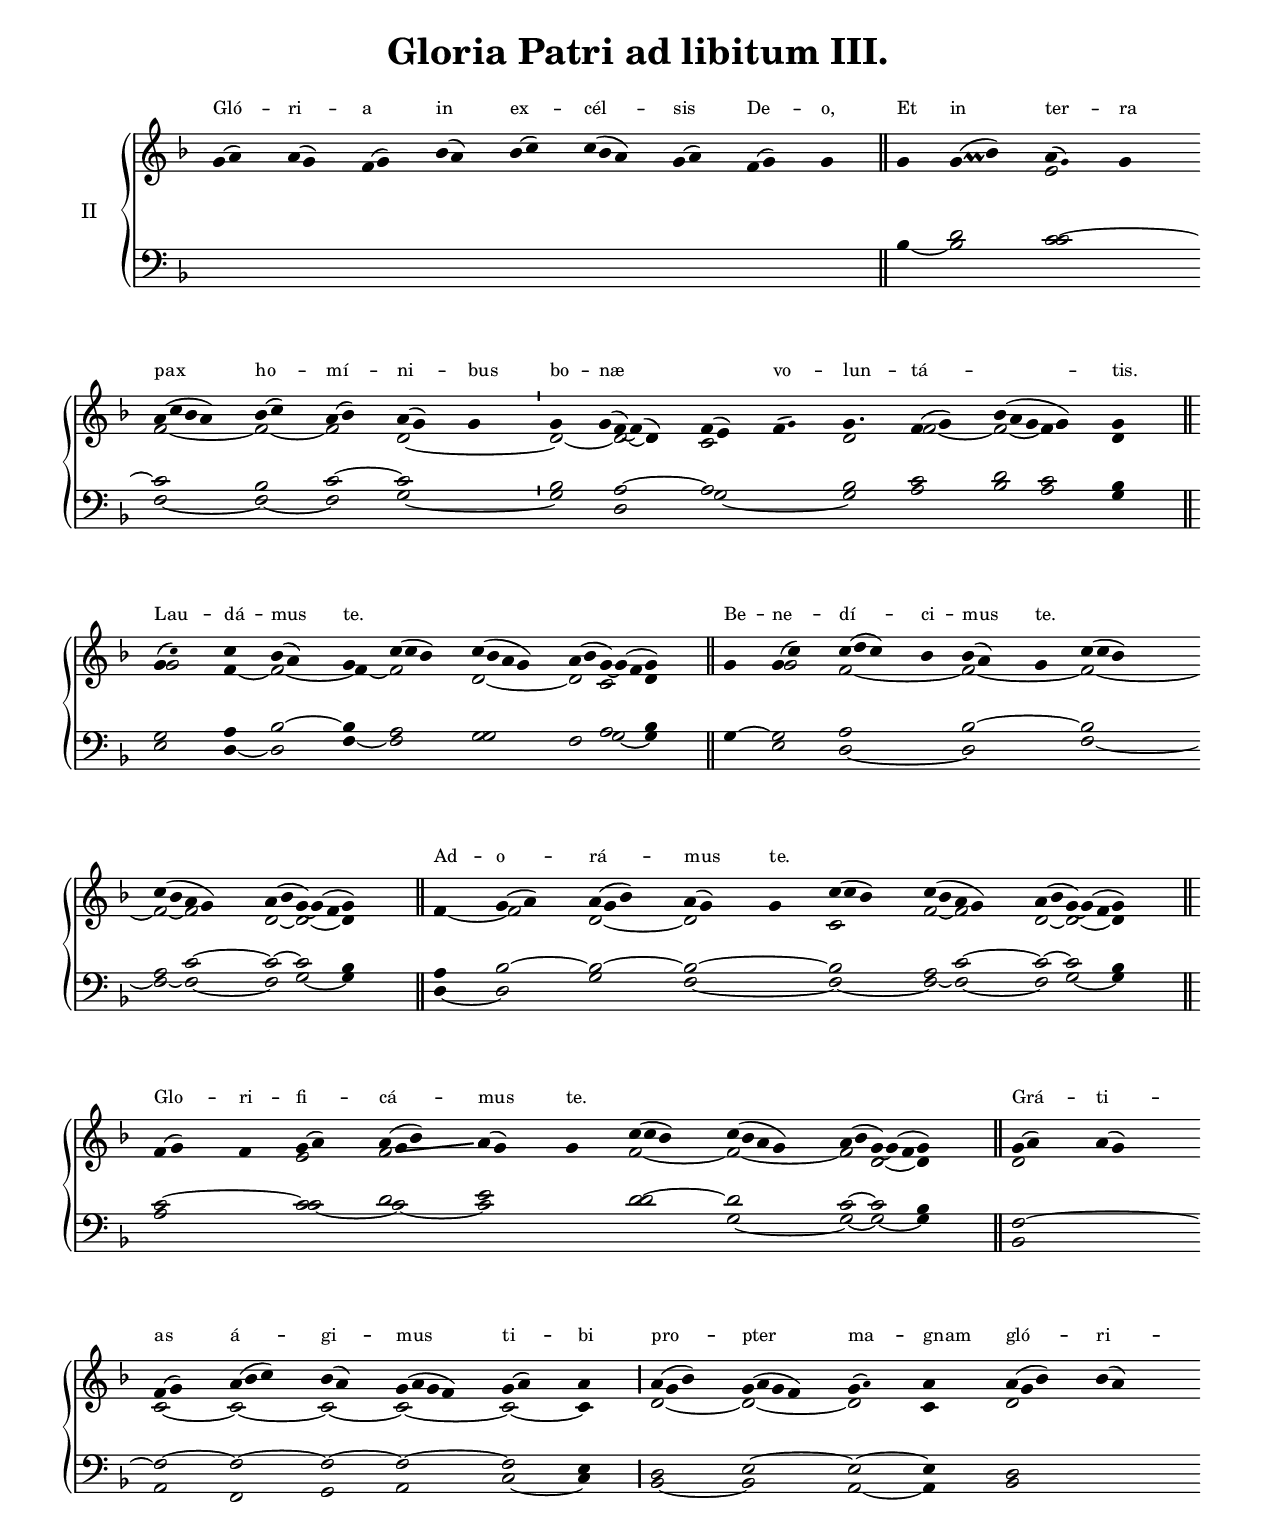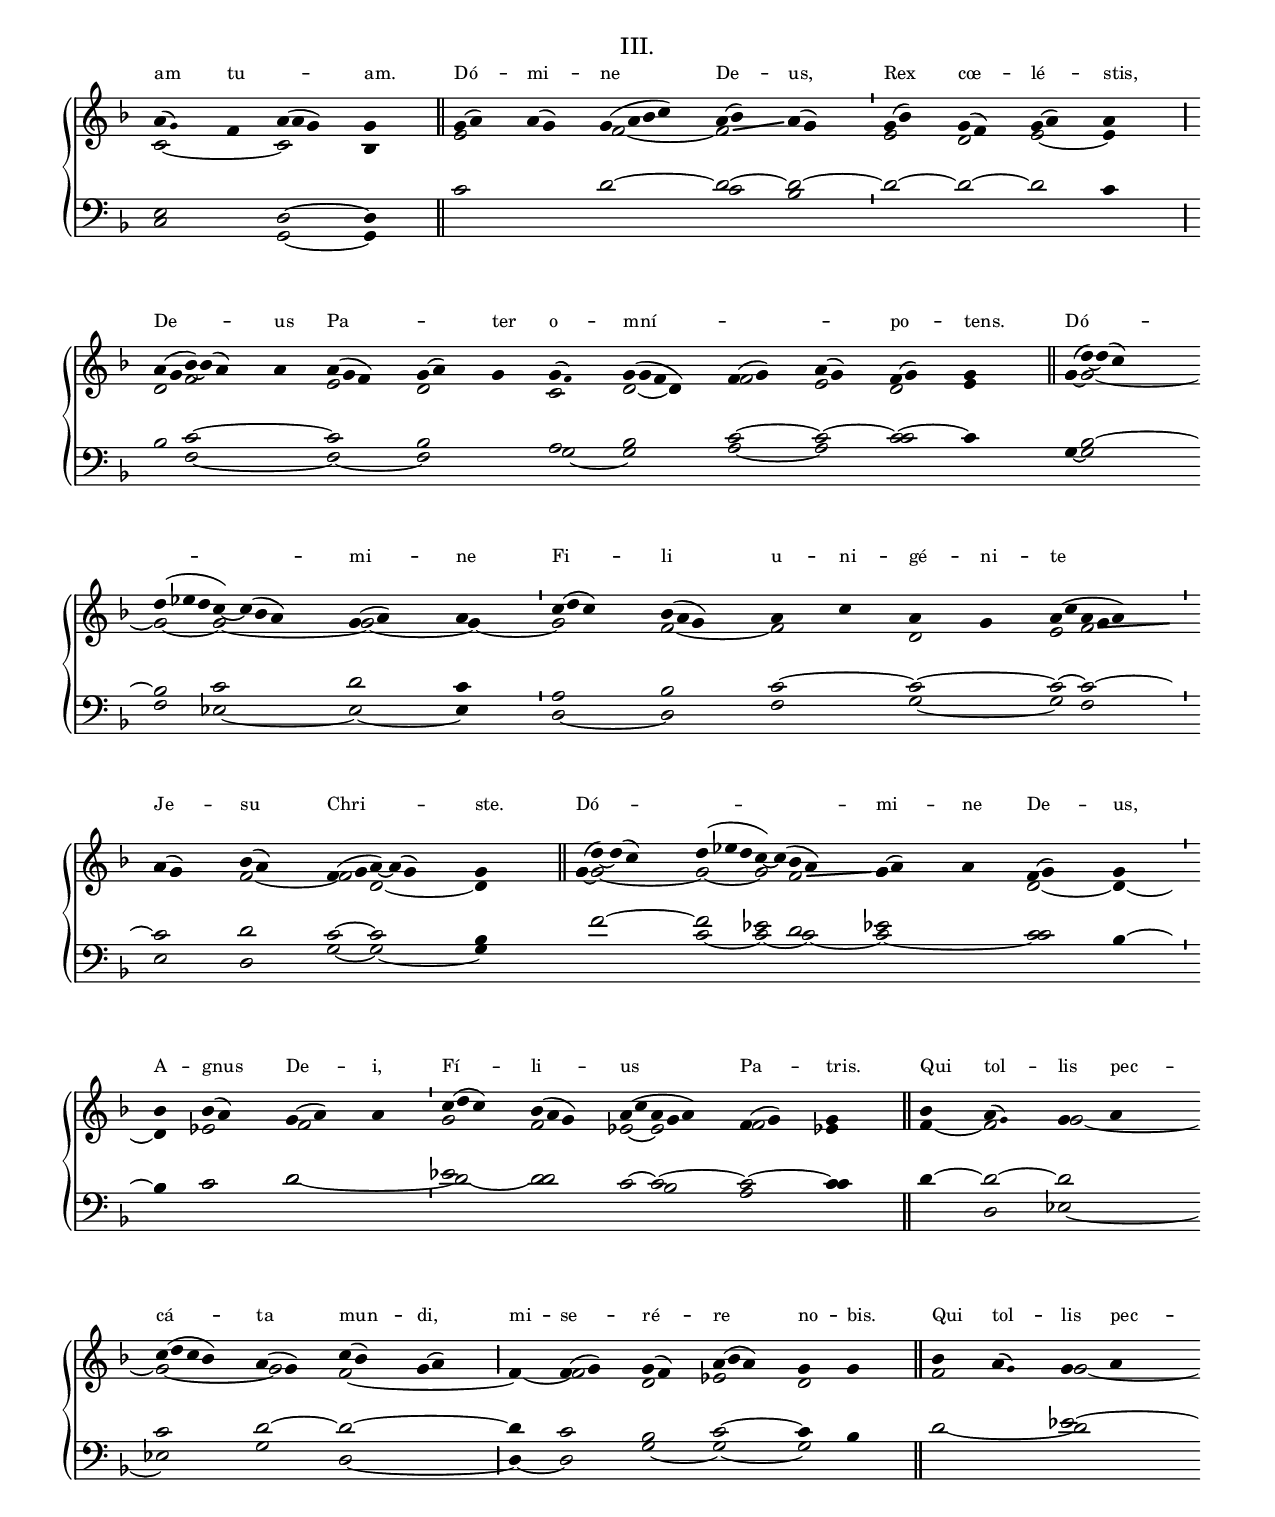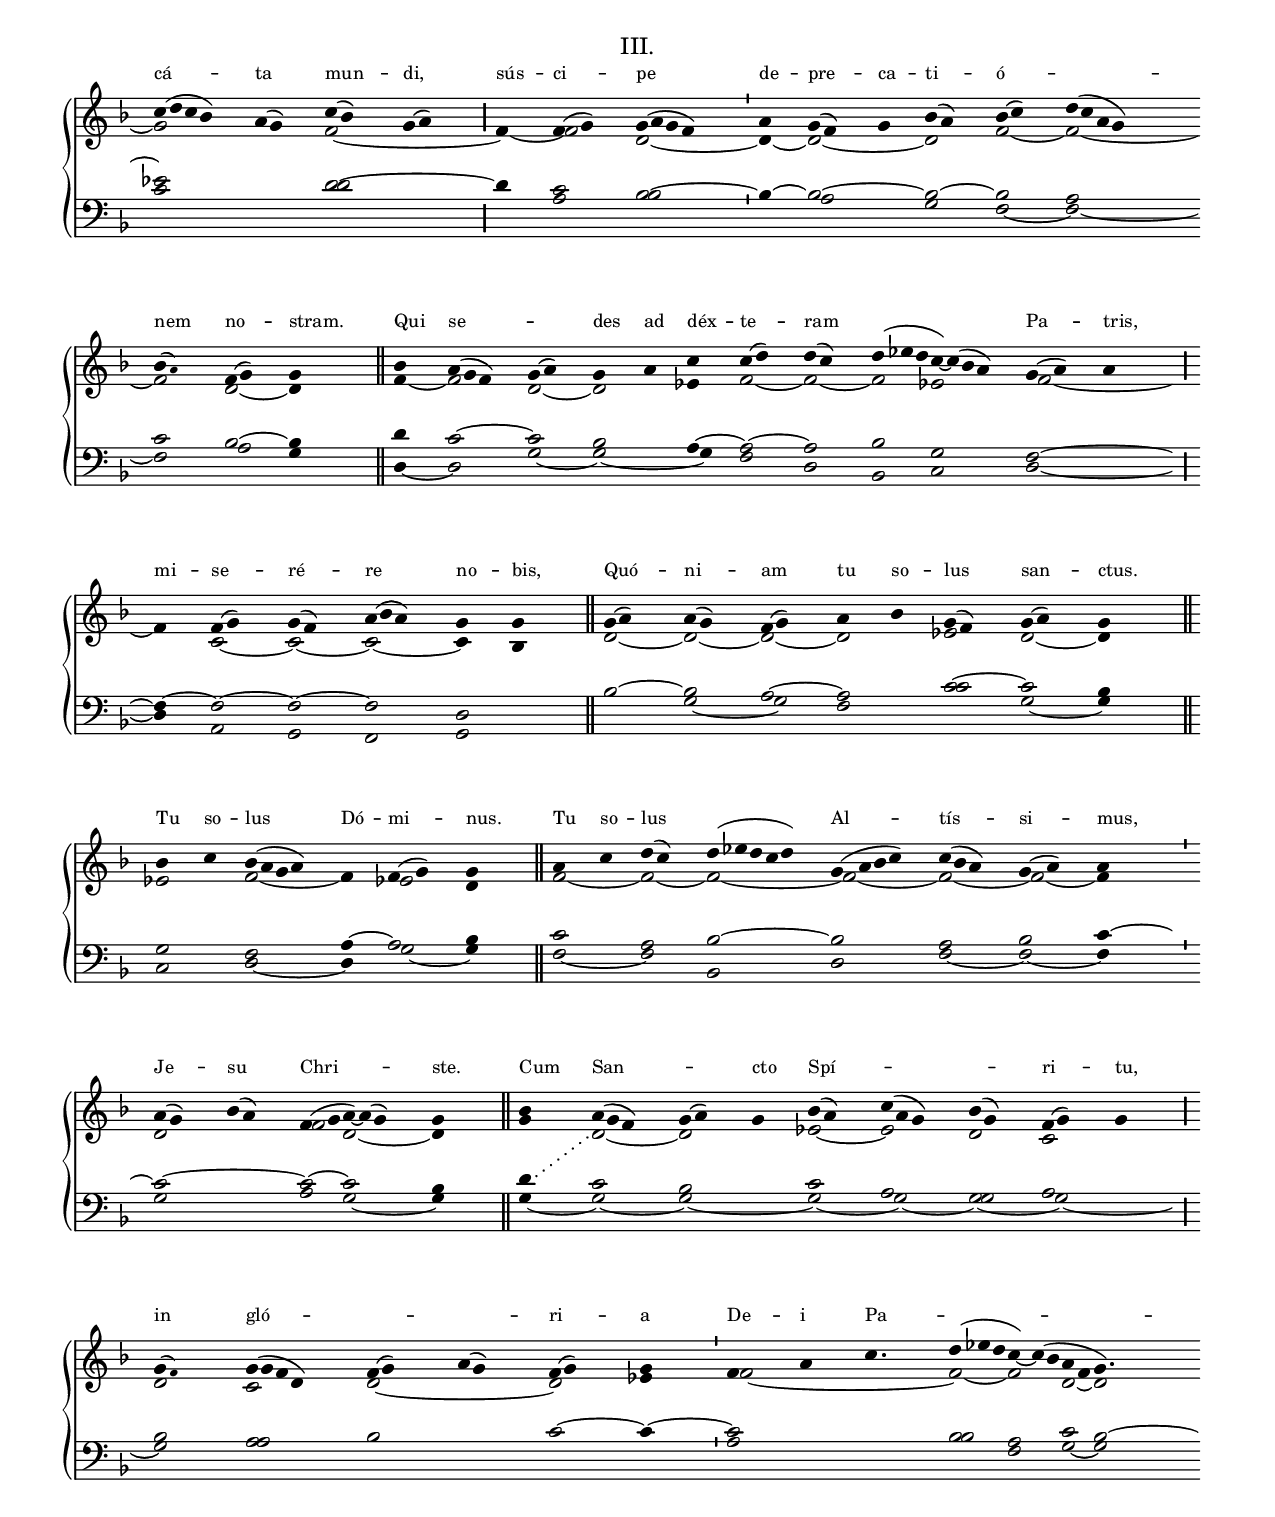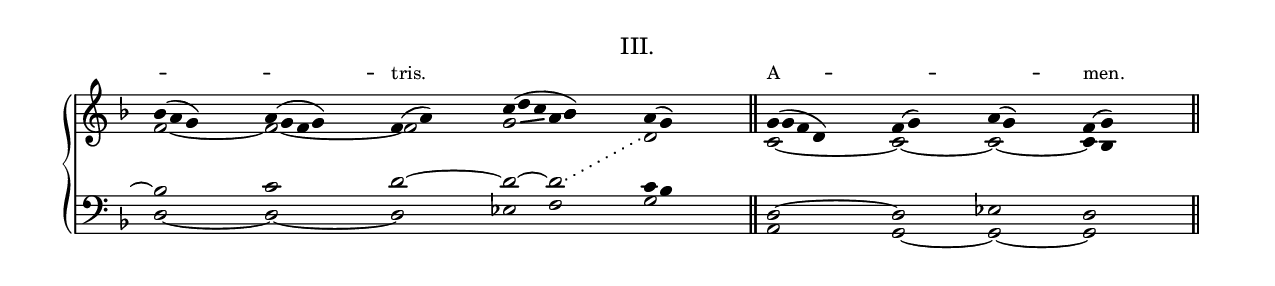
\version "2.18"
\include "gregorian.ly"
\include "noh2.ily"

%Page reference: page v.144
%(volume.page)

global = {
 \key g \dorian
 \cadenzaOn 
 \override Glissando #'thickness = #2.0
}

\header {
  title = \markup \center-column {"Gloria Patri ad libitum III." \vspace #1 }
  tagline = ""
  composer = ""
}

\paper {
 #(include-special-characters)
  oddHeaderMarkup = \markup \fill-line {
    \line {}
    \center-column {
      \on-the-fly #first-page     " "
      \on-the-fly #not-first-page "III."
    }
    \line { \on-the-fly #print-page-number-check-first \fromproperty #'page:page-number-string }
  }
  evenHeaderMarkup = \markup \fill-line {
    \line { \on-the-fly #print-page-number-check-first \fromproperty #'page:page-number-string }
    \center-column { "III." }
    \line {}
  }
}

chantText = \lyricmode {
Gló -- ri -- a in ex -- cél -- sis De -- o, 
Et in ter -- ra pax ho -- mí -- ni -- bus bo -- næ _ vo -- lun -- tá -- _ tis. 
Lau -- dá -- mus te. _ _ _ 
Be -- ne -- dí -- ci -- mus te. _ _ _ 
Ad -- o -- rá -- mus te. _ _ _ 
Glo -- ri -- fi -- cá -- mus te. _ _ _ 
Grá -- ti -- as á -- gi -- mus ti -- bi 
pro -- pter ma -- gnam gló -- ri -- am tu -- _ am. 
Dó -- mi -- ne De -- us, Rex cœ -- lé -- stis, 
De -- us Pa -- _ ter o -- mní -- _ _ po -- tens. 
Dó -- _ mi -- ne Fi -- li u -- ni -- gé -- ni -- te Je -- su Chri -- ste. 
Dó -- _ mi -- ne De -- us, A -- gnus De -- i, Fí -- li -- us Pa -- tris. 
Qui tol -- lis pec -- cá -- ta mun -- di, 
mi -- se -- ré -- re no -- bis. 
Qui tol -- lis pec -- cá -- ta mun -- di, 
sús -- ci -- pe de -- pre -- ca -- ti -- ó -- _ nem no -- stram. 
Qui se -- _ des ad déx -- te -- ram _ Pa -- tris, 
mi -- se -- ré -- re no -- bis, 
Quó -- ni -- am tu so -- lus san -- ctus. 
Tu so -- lus Dó -- mi -- nus. 
Tu so -- lus _ Al -- tís -- si -- mus, Je -- su Chri -- ste. 
Cum San -- _ cto Spí -- _ _ ri -- tu, 
in gló -- _ _ ri -- a De -- i Pa -- _ _ _ tris. _ _ 
A -- _ _ men. }

chantMusic = {
\tieDown   g'4 ( a'4) a'4 ( g'4) f'4 ( g'4) bes'4 ( a'4) bes'4 ( c''4) c''4 ( bes'4 a'4) g'4 ( a'4) f'4 ( g'4) g'4 \finalis
 g'4 g'4 ( \quil a' bes'4) a'4 ( \once \tweak #'font-size #-4 g' ) g'4 \forceBreak
 a'4 ( c''4 bes'4 a'4) bes'4 ( c''4) a'4 ( bes'4) a'4 ( g'4) g'4 \divisioMinima
 g'4 g'4 ( f'4) ~ f'4 ( d'4) f'4 ( e'4) f'4 ( \once \tweak #'font-size #-4 g' ) g'4. f'4 ( g'4) bes'4 ( a'4 g'4 f'4 g'4) g'4 \finalis \forceBreak

 g'4 ( \once \tweak #'font-size #-4 c'' ) c''4 bes'4 ( a'4) g'4 c''4 ( c''4 bes'4) c''4 ( bes'4 a'4 g'4) a'4 ( bes'4 g'4) ~ g'4 ( f'4 g'4) \finalis
 g'4 g'4 ( c''4) c''4 ( d''4 c''4) bes'4 bes'4 ( a'4) g'4 c''4 ( c''4 bes'4) \forceBreak
 c''4 ( bes'4 a'4 g'4) a'4 ( bes'4 g'4) ~ g'4 ( f'4 g'4) \finalis
 f'4 g'4 ( a'4) a'4 ( g'4 bes'4) a'4 ( g'4) g'4 c''4 ( c''4 bes'4) c''4 ( bes'4 a'4 g'4) a'4 ( bes'4 g'4) ~ g'4 ( f'4 g'4) \finalis \forceBreak

 f'4 ( g'4) f'4 g'4 ( a'4) a'4 ( g'4 bes'4) a'4 ( g'4) g'4 c''4 ( c''4 bes'4) c''4 ( bes'4 a'4 g'4) a'4 ( bes'4 g'4) ~ g'4 ( f'4 g'4) \finalis
 g'4 ( a'4) a'4 ( g'4) \forceBreak
 f'4 ( g'4) a'4 ( bes'4 c''4) bes'4 ( a'4) g'4 ( a'4 g'4 f'4) g'4 ( a'4) a'4 \divisioMaior
 a'4 ( g'4 bes'4) g'4 ( a'4 g'4 f'4) g'4 ( \once \tweak #'font-size #-4 a' ) a'4 a'4 ( g'4 bes'4) bes'4 ( a'4) \forceBreak
 a'4 ( \once \tweak #'font-size #-4 g' ) f'4 a'4 ( a'4 g'4) g'4 \finalis
 g'4 ( a'4) a'4 ( g'4) g'4 ( a'4 bes'4 c''4) a'4 ( bes'4) a'4 ( g'4) \divisioMinima
 g'4 ( bes'4) g'4 ( f'4) g'4 ( a'4) a'4 \divisioMaior \forceBreak

 a'4 ( g'4 bes'4) ~ bes'4 ( a'4) a'4 a'4 ( g'4 f'4) g'4 ( a'4) g'4 g'4 ( \once \tweak #'font-size #-4 f' ) g'4 ( g'4 f'4 d'4) f'4 ( g'4) a'4 ( g'4) f'4 ( g'4) g'4 \finalis
  g'4 ( d''4) ~ d''4 ( c''4) \forceBreak
 d''4 ( ees''4 d''4 c''4) ~ c''4 ( bes'4 a'4) g'4 ( a'4) a'4 \divisioMinima
 c''4 ( d''4 c''4) bes'4 ( a'4 g'4) a'4 c''4 a'4 g'4 a'4 ( c''4 a'4 g'4 a'4) \divisioMinima \forceBreak

 a'4 ( g'4) bes'4 ( a'4) f'4 ( g'4 a'4) ~ a'4 ( g'4) g'4 \finalis
  g'4 ( d''4) ~ d''4 ( c''4) d''4 ( ees''4 d''4 c''4) ~ c''4 ( bes'4 a'4) g'4 ( a'4) a'4 f'4 ( g'4) g'4 \divisioMinima \forceBreak

 bes'4 bes'4 ( a'4) g'4 ( a'4) a'4 \divisioMinima
 c''4 ( d''4 c''4) bes'4 ( a'4 g'4) a'4 ( c''4 a'4 g'4 a'4) f'4 ( g'4) g'4 \finalis
 bes'4 a'4 ( \once \tweak #'font-size #-4 g' ) g'4 a'4 \forceBreak
 c''4 ( d''4 c''4 bes'4) a'4 ( g'4) c''4 ( bes'4) g'4 ( a'4) \divisioMaior
 f'4 f'4 ( g'4) g'4 ( f'4) a'4 ( bes'4 a'4) g'4 g'4 \finalis
 bes'4 a'4 ( \once \tweak #'font-size #-4 g' ) g'4 a'4 \forceBreak
 c''4 ( d''4 c''4 bes'4) a'4 ( g'4) c''4 ( bes'4) g'4 ( a'4) \divisioMaior
 f'4 f'4 ( g'4) g'4 ( a'4 g'4 f'4) \divisioMinima
 a'4 g'4 ( f'4) g'4 bes'4 ( a'4) bes'4 ( c''4) d''4 ( c''4 a'4 g'4) \forceBreak
 bes'4 ( \once \tweak #'font-size #-4 a' ) f'4 ( g'4) g'4 \finalis
 bes'4 a'4 ( g'4 f'4) g'4 ( a'4) g'4 a'4 c''4 c''4 ( d''4)  d''4 ( c''4) d''4 ( ees''4 d''4 c''4) ~ c''4 ( bes'4 a'4) g'4 ( a'4) a'4 \divisioMaior \forceBreak

 f'4 f'4 ( g'4) g'4 ( f'4) a'4 ( bes'4 a'4) g'4 g'4 \finalis
 g'4 ( a'4) a'4 ( g'4) f'4 ( g'4) a'4 bes'4 g'4 ( f'4) g'4 ( a'4) g'4 \finalis \forceBreak

 bes'4 c''4 bes'4 ( a'4 g'4 a'4) f'4 f'4 ( g'4) g'4 \finalis
 a'4 c''4  d''4 ( c''4) d''4 ( ees''4 d''4 c''4 d''4) g'4 ( a'4 bes'4 c''4) c''4 ( bes'4 a'4) g'4 ( a'4) a'4 \divisioMinima \forceBreak

 a'4 ( g'4) bes'4 ( a'4) f'4 ( g'4 a'4) ~ a'4 ( g'4) g'4 \finalis
 bes'4 a'4 ( g'4 f'4) g'4 ( a'4) g'4 bes'4 ( a'4) c''4 ( a'4 g'4) bes'4 ( g'4) f'4 ( g'4) g'4 \divisioMaior \forceBreak

 g'4 ( \once \tweak #'font-size #-4 f' ) g'4 ( g'4 f'4 d'4) f'4 ( g'4) a'4 ( g'4) f'4 ( g'4) g'4 \divisioMinima
 f'4 a'4  c''4. d''4 ( ees''4 d''4 c''4) ~ c''4 ( bes'4 a'4 f'4 g'4.) \forceBreak
 bes'4 ( a'4 g'4) a'4 ( g'4 f'4 g'4) f'4 ( a'4) c''4 ( d''4 c''4 a'4 bes'4) a'4 ( g'4) \finalis
 g'4 ( g'4 f'4 d'4) f'4 ( g'4) a'4 ( g'4) f'4 ( g'4) \finalis

}

altoMusic = {
r2*18/2 \finalis
r4 r2*3/2 e'2*3/2 f'2*4/2 ~ f'2 ~ f'2 d'2*3/2 ~ \divisioMinima
d'2 ~ d'2 ~ d'4 c'2*4/2 d'2*3/4 f'2 ~ f'2*3/2 ~ f'4 g'4 d'4 \finalis
g'2 f'4 ~ f'2 ~ f'4 ~ f'2*3/2 d'2*4/2 ~ d'2 c'2*3/2 d'4 \finalis
r4 g'2 f'2*4/2 ~ f'2*3/2 ~ f'2*3/2 ~ f'2 ~ f'2 d'2 ~ d'2*3/2 ~ d'4 \finalis
f'4 ~ f'2 d'2*3/2 ~ d'2*3/2 c'2*3/2 f'2 ~ f'2 d'2 ~ d'2*3/2 ~ d'4 \finalis
r2*3/2 e'2 f'2*3/2 -\tweak Glissando.Y-offset #-0.8 \glissando a'4 r2 f'2*3/2 ~ f'2*4/2 ~ f'2 d'2*3/2 ~ d'4 \finalis
d'2*4/2 c'2 ~ c'2*3/2 ~ c'2 ~ c'2*4/2 ~ c'2 ~ c'4 \divisioMaior
d'2*3/2 ~ d'2*4/2 ~ d'2 c'4 d'2*5/2 c'2*3/2 ~ c'2*3/2 bes4 \finalis
e'2*4/2 f'2*4/2 ~ f'2 -\tweak Glissando.Y-offset #-0.8 \glissando a'4 g'4 \divisioMinima
e'2 d'2 e'2 ~ e'4 \divisioMaior
d'2 f'2*4/2 e'2*3/2 d'2*3/2 c'2 d'2*3/2 ~ d'4 f'2 e'2 d'2 e'4 g'4 ~ g'2*3/2 ~ g'2*3/2 ~ g'2*4/2 ~ g'2 ~ g'4 ~ \divisioMinima
g'2*3/2 f'2*3/2 ~ f'2 d'2 e'2 f'2*3/2 -\tweak Glissando.Y-offset #-0.8 \glissando \divisioMinima
a'4 g'4 f'2 ~ f'2 d'2*3/2 ~ d'4 g'4 ~ g'2*3/2 ~ g'2*3/2 ~ g'2 f'2 -\tweak Glissando.Y-offset #-0.8 \glissando g'4 r2 d'2 ~ d'4 ~ \divisioMinima
d'4 ees'2 f'2*3/2 \divisioMinima
g'2*3/2 f'2*3/2 ees'2 ~ ees'2*3/2 f'2 ees'4 \finalis
f'4 ~ f'2 g'2 ~ g'2*4/2 ~ g'2 f'2*4/2 ~ \divisioMaior
f'4 ~ f'2 d'2 ees'2*3/2 d'2 \finalis
f'2*3/2 g'2 ~ g'2*6/2 f'2*4/2 ~ \divisioMaior
f'4 ~ f'2 d'2*4/2 ~ \divisioMinima
d'4 ~ d'2*3/2 ~ d'2 f'2 ~ f'2*4/2 ~ f'2 d'2 ~ d'4 \finalis
f'4 ~ f'2*3/2 d'2 ~ d'2 ees'4 f'2 ~ f'2 ~ f'2*3/2 ees'2*4/2 f'2*3/2 ~ \divisioMaior
f'4 c'2 ~ c'2 ~ c'2*3/2 ~ c'4 bes4 \finalis
d'2 ~ d'2 ~ d'2 ~ d'2 ees'2 d'2 ~ d'4 \finalis
ees'2 f'2*4/2 ~ f'4 ees'2 d'4 \finalis
f'2 ~ f'2 ~ f'2*5/2 ~ f'2*4/2 ~ f'2*3/2 ~ f'2 ~ f'4 \divisioMinima
d'2*4/2 f'2 d'2*3/2 ~ d'4 \finalis
g'4 d'2*3/2 ~ d'2*3/2 ees'2 ~ ees'2*3/2 d'2 c'2*3/2 \divisioMaior
d'2 c'2*4/2 d'2*4/2 ~ d'2 ees'4 \divisioMinima
f'2*7/4 ~ f'2*3/2 ~ f'2*3/2 d'2 ~ d'2*3/4 f'2*3/2 ~ f'2*4/2 ~ f'2 g'2*3/2 -\tweak Glissando.Y-offset #-0.8 \glissando a'4 bes'4 d'2 \finalis
c'2*4/2 ~ c'2 ~ c'2 ~ c'4 bes4 \finalis
}

tenorMusic = {
r2*18/2 \finalis
r4 d'2*3/2 c'2*3/2 ~ c'2*4/2 bes2 c'2 ~ c'2*3/2 \divisioMinima
bes2 a2*3/2 ~ a2*4/2 bes2*3/4 c'2 d'2*3/2 c'2 bes4 \finalis
g2 a4 bes2 ~ bes4 a2*3/2 g2*6/2 a2*3/2 bes4 \finalis
g4 ~ g2 a2*4/2 bes2*3/2 ~ bes2*3/2 a2 c'2 ~ c'2 ~ c'2*3/2 bes4 \finalis
a4 bes2 ~ bes2*3/2 ~ bes2*3/2 ~ bes2*3/2 a2 c'2 ~ c'2 ~ c'2*3/2 bes4 \finalis
c'2*3/2 ~ c'2 d'2*3/2 e'2*3/2 d'2*3/2 ~ d'2*4/2 c'2 ~ c'2*3/2 bes4 \finalis
f2*4/2 ~ f2 ~ f2*3/2 ~ f2 ~ f2*4/2 ~ f2 e4 \divisioMaior
d2*3/2 e2*4/2 ~ e2 ~ e4 d2*5/2 e2*3/2 d2*3/2 ~ d4 \finalis
c'2*4/2 d'2*4/2 ~ d'2 ~ d'2 ~ \divisioMinima
d'2 ~ d'2 ~ d'2 c'4 \divisioMaior
bes2 c'2*4/2 ~ c'2*3/2 bes2*3/2 a2 bes2*4/2 c'2 ~ c'2 ~ c'2 ~ c'4 r4 bes2*3/2 ~ bes2*3/2 c'2*4/2 d'2 c'4 \divisioMinima
a2*3/2 bes2*3/2 c'2 ~ c'2 ~ c'2 ~ c'2*3/2 ~ \divisioMinima
c'2 d'2 c'2 ~ c'2*3/2 bes4 r4 f'2*3/2 ~ f'2*3/2 ees'2 d'2 ees'2*3/2 \shiftRight c'2 bes4 ~ \divisioMinima
bes4 c'2 d'2*3/2 \divisioMinima
ees'2*3/2 \shiftRight d'2*3/2 c'2 ~ c'2*3/2 ~ c'2 ~ c'4 \finalis
d'4 ~ d'2 ~ d'2 c'2*4/2 d'2 ~ d'2*4/2 ~ \divisioMaior
d'4 c'2 bes2 c'2*3/2 ~ c'4 bes4 \finalis
r2*3/2 ees'2 ~ ees'2*6/2 d'2*4/2 ~ \divisioMaior
d'4 c'2 bes2*4/2 ~ \divisioMinima
bes4 ~ bes2*3/2 ~ bes2 ~ bes2 a2*4/2 c'2 bes2 ~ bes4 \finalis
d'4 c'2*3/2 ~ c'2 bes2 a4 ~ a2 ~ a2 bes2*3/2 g2*4/2 f2*3/2 ~ \divisioMaior
f4 ~ f2 ~ f2 ~ f2*3/2 d2 \finalis
bes2 ~ bes2 a2 ~ a2 c'2 ~ c'2 bes4 \finalis
g2 f2*4/2 a4 ~ a2 bes4 \finalis
c'2 a2 bes2*5/2 ~ bes2*4/2 a2*3/2 bes2 c'4 ~ \divisioMinima
c'2*4/2 ~ c'2 ~ c'2*3/2 bes4 \finalis
d'4 c'2*3/2 bes2*3/2 c'2 a2*3/2 \shiftRight g2 a2*3/2 \divisioMaior
bes2 \shiftRight a2*4/2 bes2*4/2 c'2 ~ c'4 ~ \divisioMinima
c'2*7/4 \shiftRight bes2*3/2 a2*3/2 c'2 bes2*3/4 ~ bes2*3/2 c'2*4/2 d'2 ~ d'2*3/2 ~ d'2 c'4 bes4 \finalis
d2*4/2 ~ d2 ees2 d2 \finalis
}

bassMusic = {
r2*18/2 \finalis
bes4 ~ bes2*3/2 \shiftRight c'2*3/2 f2*4/2 ~ f2 ~ f2 g2*3/2 ~ \divisioMinima
g2 d2*3/2 g2*4/2 ~ g2*3/4 a2 bes2*3/2 a2 g4 \finalis
e2 d4 ~ d2 f4 ~ f2*3/2 \shiftRight g2*4/2 f2 g2*3/2 ~ g4 \finalis
r4 e2 d2*4/2 ~ d2*3/2 f2*3/2 ~ f2 ~ f2 ~ f2 g2*3/2 ~ g4 \finalis
d4 ~ d2 g2*3/2 f2*3/2 ~ f2*3/2 ~ f2 ~ f2 ~ f2 g2*3/2 ~ g4 \finalis
a2*3/2 \shiftRight c'2 ~ c'2*3/2 ~ c'2*3/2 \shiftRight d'2*3/2 g2*4/2 ~ g2 ~ g2*3/2 ~ g4 \finalis
bes,2*4/2 a,2 f,2*3/2 g,2 a,2*4/2 c2 ~ c4 \divisioMaior
bes,2*3/2 ~ bes,2*4/2 a,2 ~ a,4 bes,2*5/2 c2*3/2 g,2*3/2 ~ g,4 \finalis
r2*8/2 c'2 bes2 \divisioMinima
r2*7/2 \divisioMaior
r2 f2*4/2 ~ f2*3/2 ~ f2*3/2 g2 ~ g2*4/2 a2 ~ a2 \shiftRight c'2*3/2 g4 ~ g2*3/2 f2*3/2 ees2*4/2 ~ ees2 ~ ees4 \divisioMinima
d2*3/2 ~ d2*3/2 f2 g2 ~ g2 f2*3/2 \divisioMinima
e2 d2 g2 ~ g2*3/2 ~ g4 r2*4/2 c'2*3/2 ~ c'2 ~ c'2 ~ c'2*3/2 ~ c'2*3/2 \divisioMinima
bes4 c'2 d'2*3/2 ~ \divisioMinima
d'2*3/2 ~ d'2*3/2 r2 bes2*3/2 a2 \shiftRight c'4 \finalis
r4 d2 ees2 ~ ees2*4/2 g2 d2*4/2 ~ \divisioMaior
d4 ~ d2 g2 ~ g2*3/2 ~ g2 \finalis
d'2*3/2 ~ d'2 c'2*6/2 \shiftRight d'2*4/2 \divisioMaior
r4 a2 \shiftRight bes2*4/2 \divisioMinima
r4 a2*3/2 g2 f2 ~ f2*4/2 ~ f2 a2 g4 \finalis
d4 ~ d2*3/2 g2 ~ g2 ~ g4 f2 d2 bes,2*3/2 c2*4/2 d2*3/2 ~ \divisioMaior
d4 a,2 g,2 f,2*3/2 g,2 \finalis
r2 g2 ~ g2 f2 \shiftRight c'2 g2 ~ g4 \finalis
c2 d2*4/2 ~ d4 g2 ~ g4 \finalis
f2 ~ f2 bes,2*5/2 d2*4/2 f2*3/2 ~ f2 ~ f4 \divisioMinima
g2*4/2 a2 g2*3/2 ~ g4 \finalis
g4 ~ g2*3/2 ~ g2*3/2 ~ g2 ~ g2*3/2 ~ g2 ~ g2*3/2 ~ \divisioMaior
g2 a2*4/2 r2*7/2 \divisioMinima
a2*7/4 bes2*3/2 f2*3/2 g2 ~ g2*3/4 d2*3/2 ~ d2*4/2 ~ d2 ees2*3/2 f2 g2 \finalis
a,2*4/2 g,2 ~ g,2 ~ g,2 \finalis
}

voiceLines = {
\voiceLineStyle
s2*903/4
\allowVoiceLineBreak
\voiceLine  "down" "up" d'2*1/2 d'2*1/2

s2*53/2
\allowVoiceLineBreak
\voiceLine "down" "up" d'2*2/2 d'2*1/2


}

\score{
  <<
    \new Lyrics
    \new GrandStaff <<
      \set GrandStaff.autoBeaming = ##f
      \set GrandStaff.instrumentName = \markup \center-column {
        "II"
      }
      \new Staff = up <<
        \new Voice = "chant" {
          \voiceOne \global \chantMusic
        }
        \new Voice {
          \voiceTwo \global \altoMusic
        }
      >>

      \new Staff = down <<
        \clef bass
        \new Voice {
          \voiceOne \global \tenorMusic
        }
        \new Voice {
          \voiceTwo \global \bassMusic
        }
	\new Voice {
        \voiceThree \global \voiceLines
        }
      >>
    >>
    \context Lyrics {
      \lyricsto chant {
      \chantText
    }
    }
  >>
  \layout{
  }
  
}
